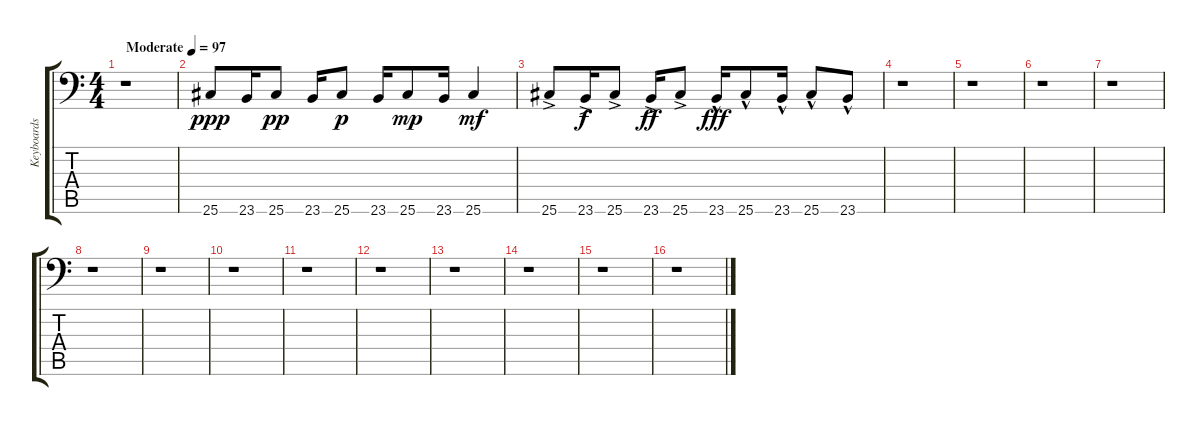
\track ("Keyboards 1" "Keyboards ") {instrument synthstrings2}
\staff {score tabs}
\tuning (E4 B3 G3 D3 A2 C-1) {hide}
\ts (4 4)
\tempo (97 "Moderate")
\clef f4
\ks c
r.1{dy ppp instrument synthstrings2} |
25.6.8 23.6.16 25.6.8{dy pp} 23.6.16 25.6.8{dy p} 23.6.16 25.6.8{dy mp} 23.6.16 25.6.4{dy mf} |
25.6{ac}.8 23.6{ac}.16{dy f} 25.6{ac}.8 23.6{ac}.16{dy ff} 25.6{ac}.8 23.6{hac}.16{dy fff} 25.6{hac}.8 23.6{hac}.16 25.6{hac}.8 23.6{hac}.8 |
\section ("" "")
r.1 |
r.1 |
r.1 |
r.1 |
r.1 |
r.1 |
r.1 |
r.1 |
\section ("" "")
r.1 |
r.1 |
\section ("" "")
r.1 |
r.1 |
r.1
